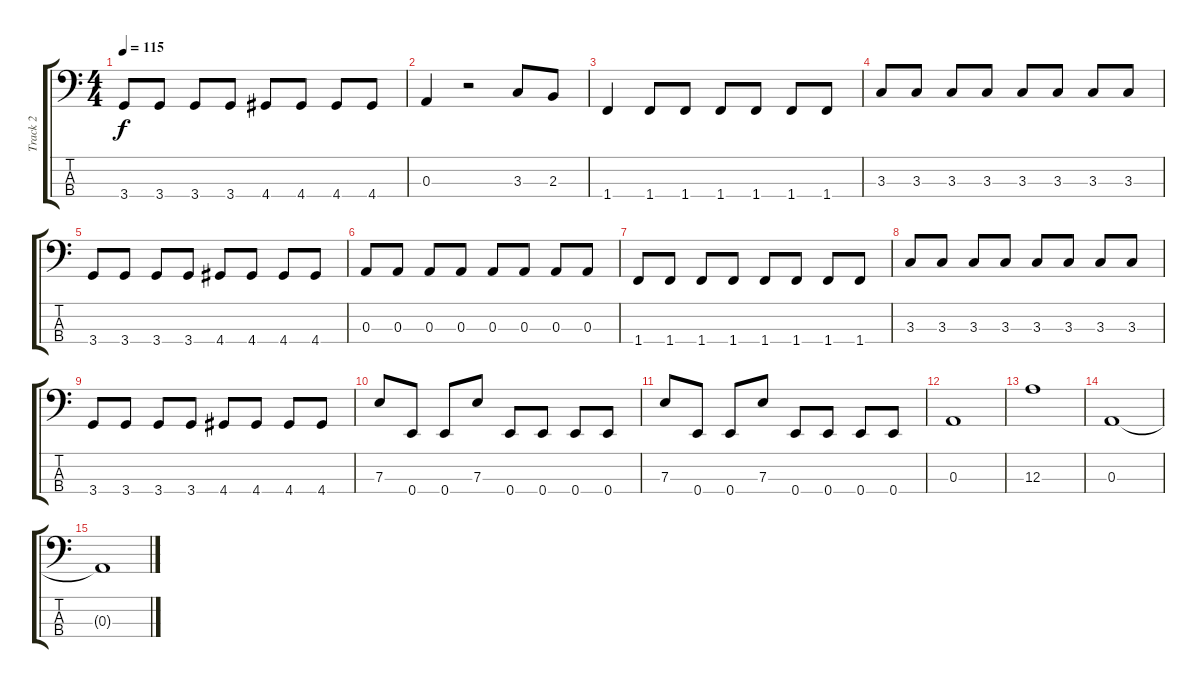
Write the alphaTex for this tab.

\track ("Track 2" "Track 2") {instrument electricbasspick}
\staff {score tabs}
\tuning (G2 D2 A1 E1) {hide}
\ts (4 4)
\tempo 115
\clef f4
\ks c
3.4.8{dy f} 3.4.8 3.4.8 3.4.8 4.4.8 4.4.8 4.4.8 4.4.8 |
0.3.4 r.2 3.3.8 2.3.8 |
1.4.4 1.4.8 1.4.8 1.4.8 1.4.8 1.4.8 1.4.8 |
3.3.8 3.3.8 3.3.8 3.3.8 3.3.8 3.3.8 3.3.8 3.3.8 |
3.4.8 3.4.8 3.4.8 3.4.8 4.4.8 4.4.8 4.4.8 4.4.8 |
0.3.8 0.3.8 0.3.8 0.3.8 0.3.8 0.3.8 0.3.8 0.3.8 |
1.4.8 1.4.8 1.4.8 1.4.8 1.4.8 1.4.8 1.4.8 1.4.8 |
3.3.8 3.3.8 3.3.8 3.3.8 3.3.8 3.3.8 3.3.8 3.3.8 |
3.4.8 3.4.8 3.4.8 3.4.8 4.4.8 4.4.8 4.4.8 4.4.8 |
7.3.8 0.4.8 0.4.8 7.3.8 0.4.8 0.4.8 0.4.8 0.4.8 |
7.3.8 0.4.8 0.4.8 7.3.8 0.4.8 0.4.8 0.4.8 0.4.8 |
0.3.1 |
12.3.1 |
0.3.1 |
0.3{t}.1
